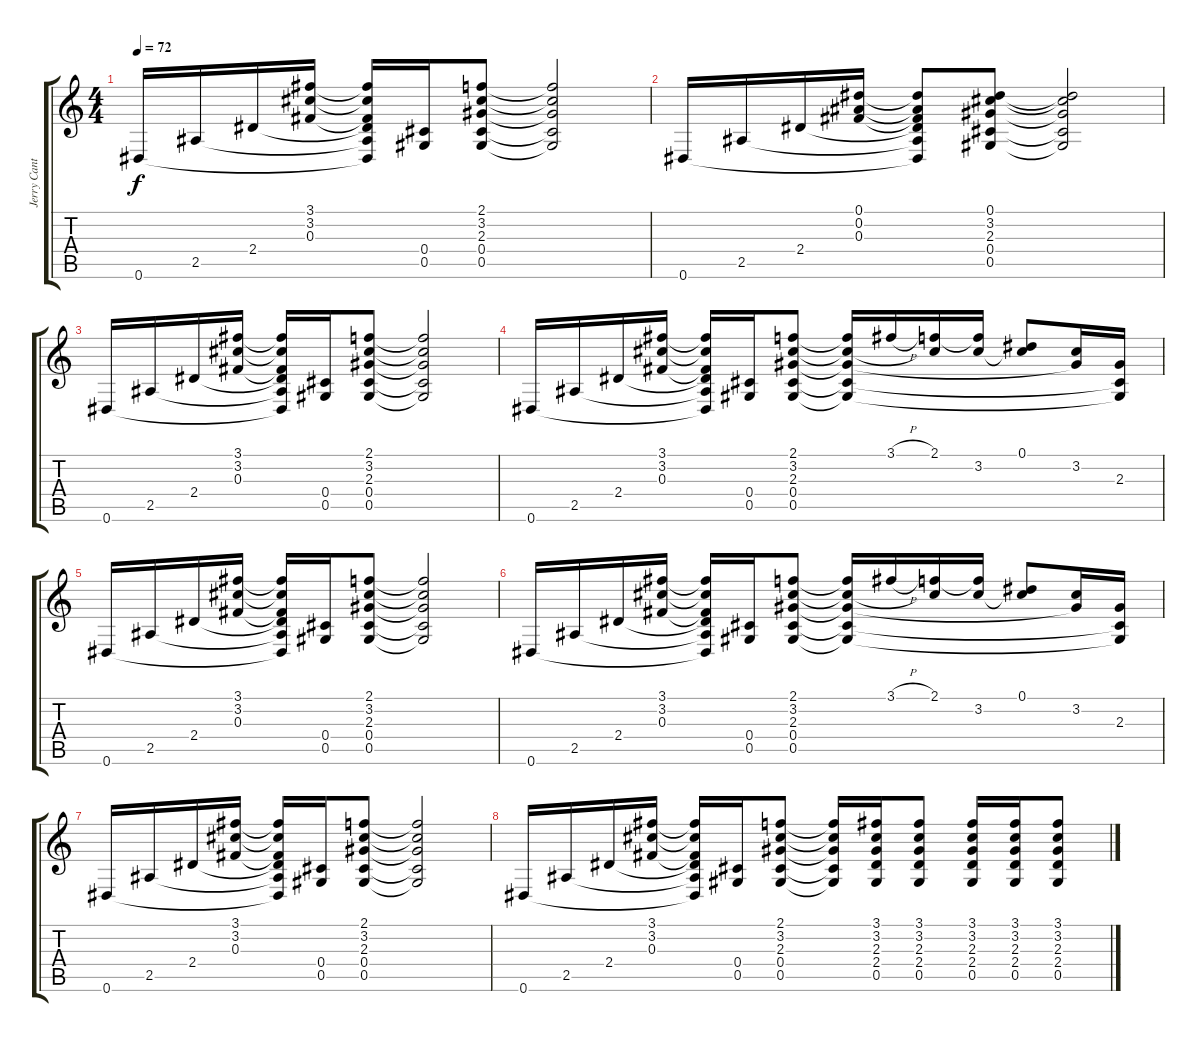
\track ("Jerry Cantrell - Guitar 3 - Acoustic" "Jerry Cant") {instrument acousticguitarnylon}
\staff {score tabs}
\tuning (Eb4 Bb3 Gb3 Db3 Ab2 Eb2) {hide}
\ts (4 4)
\tempo 72
\clef g2
\ks c
0.6.16{dy f} 2.5.16 2.4.16 (3.1 3.2 0.3).16 (3.1{t} 3.2{t} 0.3{t} 2.4{t} 2.5{t} 0.6{t}).16 (0.4 0.5).16 (2.1 3.2 2.3 0.4 0.5).8 (2.1{t} 3.2{t} 2.3{t} 0.4{t} 0.5{t}).2 |
0.6.16 2.5.16 2.4.16 (0.1 0.2 0.3).16 (0.1{t} 0.2{t} 0.3{t} 2.4{t} 2.5{t} 0.6{t}).8 (0.1 3.2 2.3 0.4 0.5).8 (0.1{t} 3.2{t} 2.3{t} 0.4{t} 0.5{t}).2 |
0.6.16 2.5.16 2.4.16 (3.1 3.2 0.3).16 (3.1{t} 3.2{t} 0.3{t} 2.4{t} 2.5{t} 0.6{t}).16 (0.4 0.5).16 (2.1 3.2 2.3 0.4 0.5).8 (2.1{t} 3.2{t} 2.3{t} 0.4{t} 0.5{t}).2 |
0.6.16 2.5.16 2.4.16 (3.1 3.2 0.3).16 (3.1{t} 3.2{t} 0.3{t} 2.4{t} 2.5{t} 0.6{t}).16 (0.4 0.5).16 (2.1 3.2 2.3 0.4 0.5).8 (2.1{t} 3.2{t} 2.3{t} 0.4{t} 0.5{t}).16 3.1{h}.16 (2.1 3.2{t}).16 (2.1{t} 3.2).16 (0.1 3.2{t}).8 (3.2 2.3{t}).16 (2.3 0.4{t} 0.5{t}).16 |
0.6.16 2.5.16 2.4.16 (3.1 3.2 0.3).16 (3.1{t} 3.2{t} 0.3{t} 2.4{t} 2.5{t} 0.6{t}).16 (0.4 0.5).16 (2.1 3.2 2.3 0.4 0.5).8 (2.1{t} 3.2{t} 2.3{t} 0.4{t} 0.5{t}).2 |
0.6.16 2.5.16 2.4.16 (3.1 3.2 0.3).16 (3.1{t} 3.2{t} 0.3{t} 2.4{t} 2.5{t} 0.6{t}).16 (0.4 0.5).16 (2.1 3.2 2.3 0.4 0.5).8 (2.1{t} 3.2{t} 2.3{t} 0.4{t} 0.5{t}).16 3.1{h}.16 (2.1 3.2{t}).16 (2.1{t} 3.2).16 (0.1 3.2{t}).8 (3.2 2.3{t}).16 (2.3 0.4{t} 0.5{t}).16 |
0.6.16 2.5.16 2.4.16 (3.1 3.2 0.3).16 (3.1{t} 3.2{t} 0.3{t} 2.4{t} 2.5{t} 0.6{t}).16 (0.4 0.5).16 (2.1 3.2 2.3 0.4 0.5).8 (2.1{t} 3.2{t} 2.3{t} 0.4{t} 0.5{t}).2 |
0.6.16 2.5.16 2.4.16 (3.1 3.2 0.3).16 (3.1{t} 3.2{t} 0.3{t} 2.4{t} 2.5{t} 0.6{t}).16 (0.4 0.5).16 (2.1 3.2 2.3 0.4 0.5).8 (2.1{t} 3.2{t} 2.3{t} 0.4{t} 0.5{t}).16 (3.1 3.2 2.3 2.4 0.5).16 (3.1 3.2 2.3 2.4 0.5).8 (3.1 3.2 2.3 2.4 0.5).16 (3.1 3.2 2.3 2.4 0.5).16 (3.1 3.2 2.3 2.4 0.5).8
